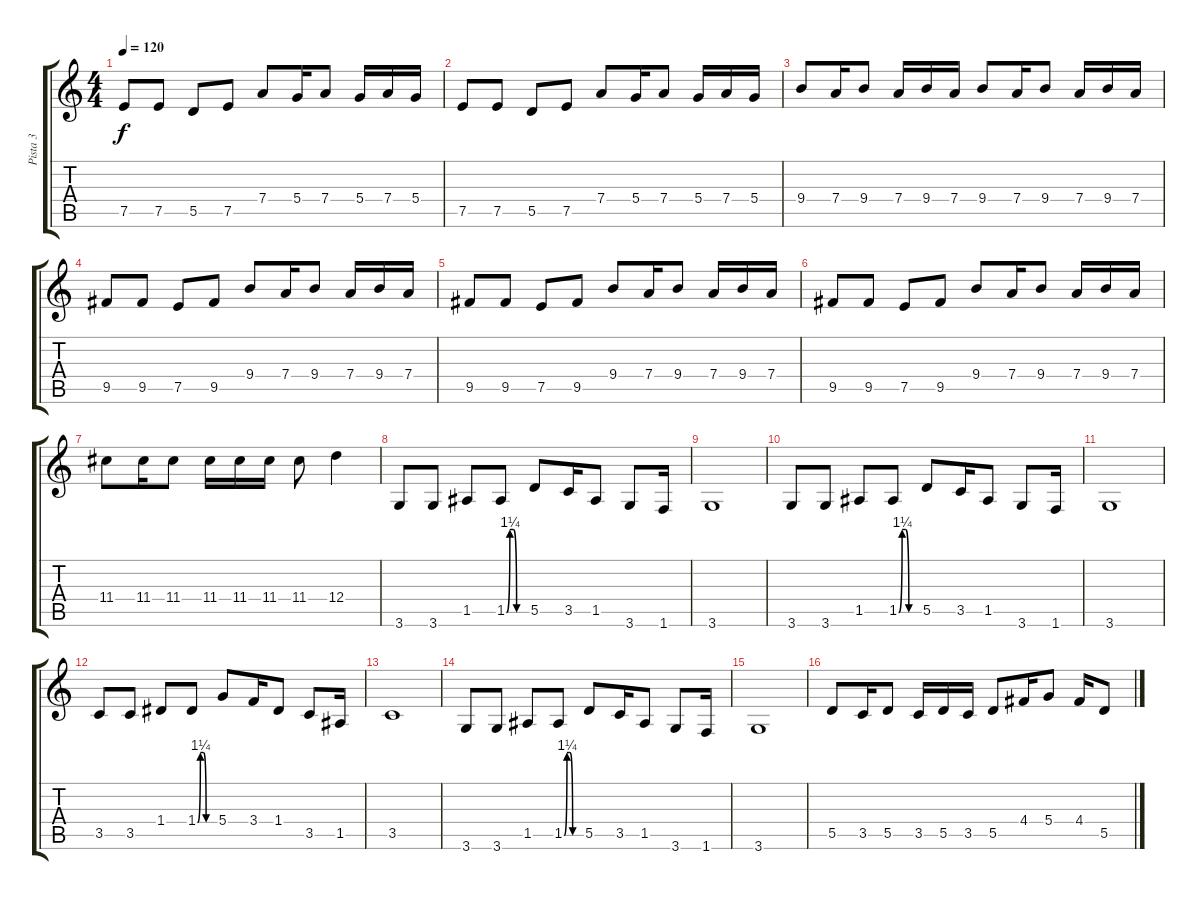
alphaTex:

\track ("Pista 3" "Pista 3") {instrument overdrivenguitar}
\staff {score tabs}
\tuning (E4 B3 G3 D3 A2 E2) {hide}
\ts (4 4)
\tempo 120
\clef g2
\ks c
7.5.8{dy f} 7.5.8 5.5.8 7.5.8 7.4.8 5.4.16 7.4.8 5.4.16 7.4.16 5.4.16 |
7.5.8 7.5.8 5.5.8 7.5.8 7.4.8 5.4.16 7.4.8 5.4.16 7.4.16 5.4.16 |
9.4.8 7.4.16 9.4.8 7.4.16 9.4.16 7.4.16 9.4.8 7.4.16 9.4.8 7.4.16 9.4.16 7.4.16 |
9.5.8 9.5.8 7.5.8 9.5.8 9.4.8 7.4.16 9.4.8 7.4.16 9.4.16 7.4.16 |
9.5.8 9.5.8 7.5.8 9.5.8 9.4.8 7.4.16 9.4.8 7.4.16 9.4.16 7.4.16 |
9.5.8 9.5.8 7.5.8 9.5.8 9.4.8 7.4.16 9.4.8 7.4.16 9.4.16 7.4.16 |
11.4.8 11.4.16 11.4.8 11.4.16 11.4.16 11.4.16 11.4.8 12.4.4 |
3.6.8 3.6.8 1.5.8 1.5{be (custom 0 0 10 5 20 5 30 0 60 0)}.8 5.5.8 3.5.16 1.5.8 3.6.8 1.6.16 |
3.6.1 |
3.6.8 3.6.8 1.5.8 1.5{be (custom 0 0 10 5 20 5 30 0 60 0)}.8 5.5.8 3.5.16 1.5.8 3.6.8 1.6.16 |
3.6.1 |
3.5.8 3.5.8 1.4.8 1.4{be (custom 0 0 10 5 20 5 30 0 60 0)}.8 5.4.8 3.4.16 1.4.8 3.5.8 1.5.16 |
3.5.1 |
3.6.8 3.6.8 1.5.8 1.5{be (custom 0 0 10 5 20 5 30 0 60 0)}.8 5.5.8 3.5.16 1.5.8 3.6.8 1.6.16 |
3.6.1 |
5.5.8 3.5.16 5.5.8 3.5.16 5.5.16 3.5.16 5.5.8 4.4.16 5.4.8 4.4.16 5.5.8
